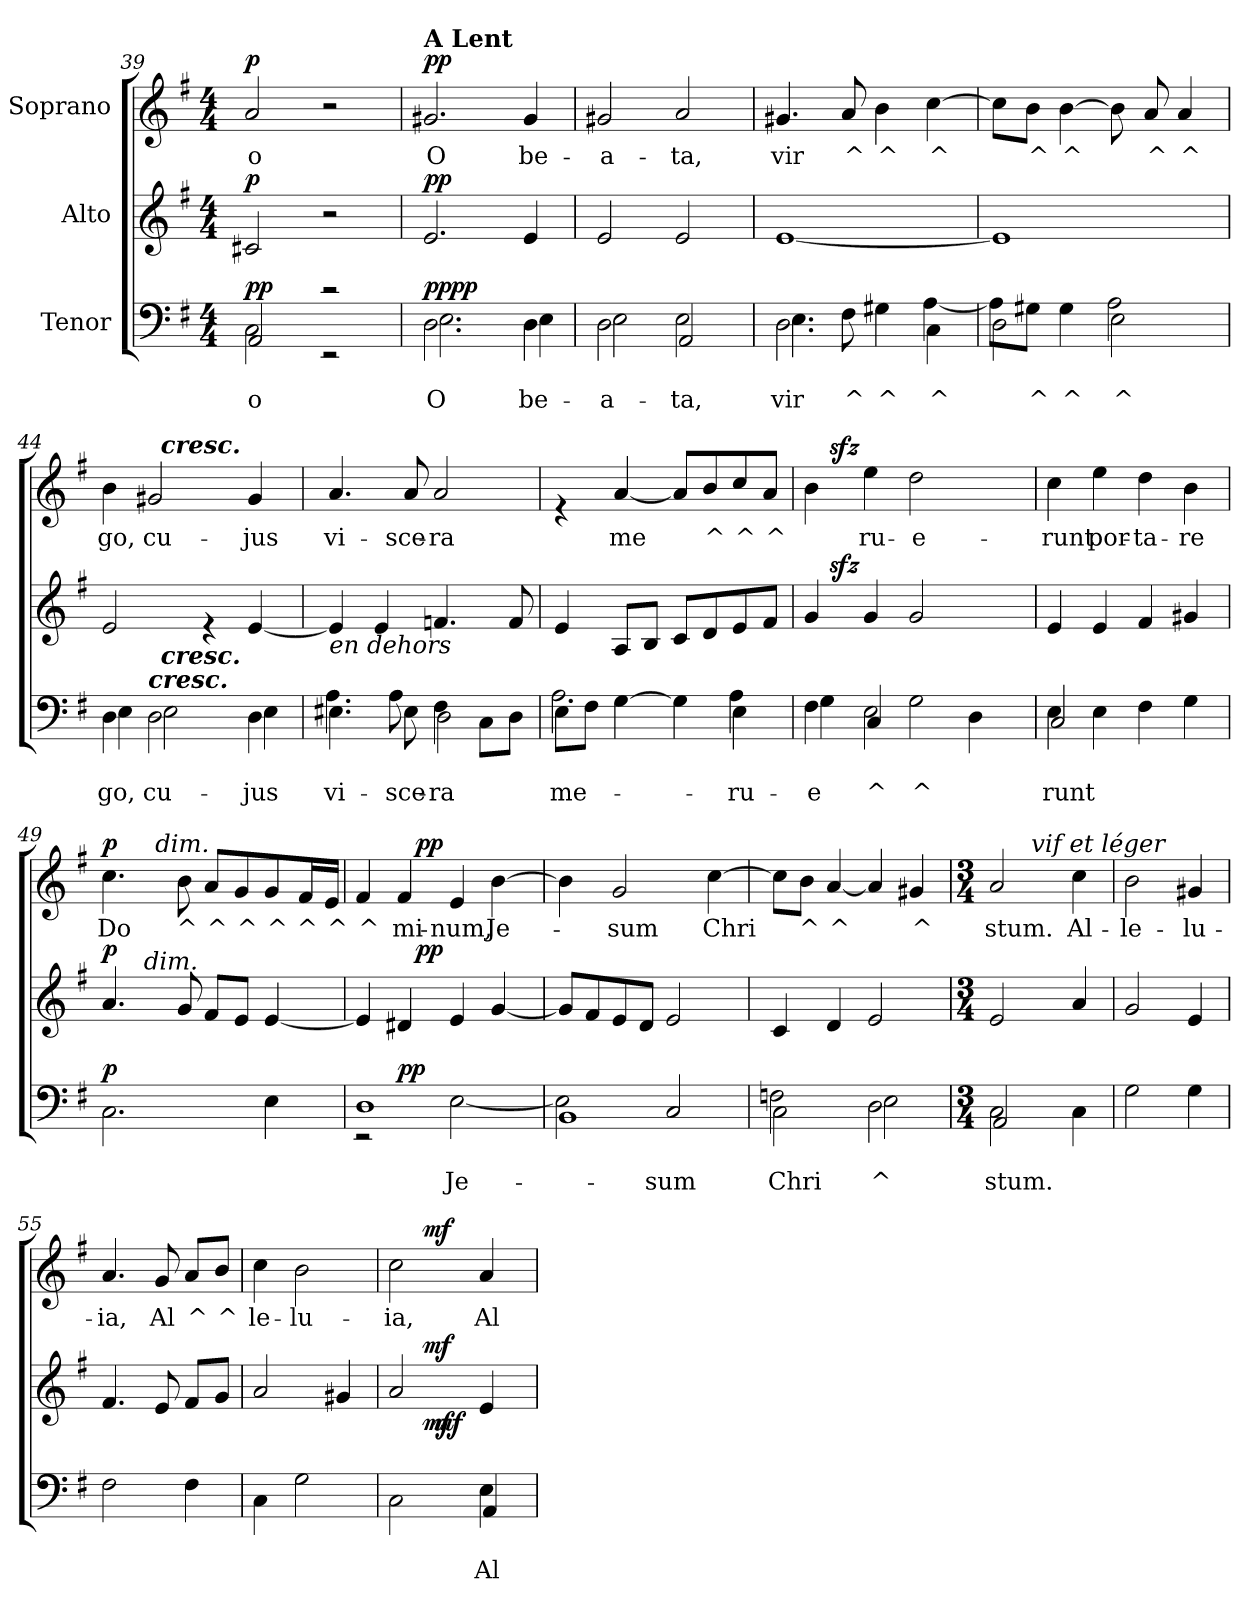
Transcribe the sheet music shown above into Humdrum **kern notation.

**kern	**text	**text	**dynam	**kern	**dynam	**kern	**text	**dynam
*part3	*part3	*part3	*part3	*part2	*part2	*part1	*part1	*part1
*staff3	*staff3	*staff3	*staff3	*staff2	*staff2	*staff1	*staff1	*staff1
*I"Tenor	*	*	*	*I"Alto	*	*I"Soprano	*	*
*clefF4	*	*	*	*clefG2	*	*clefG2	*	*
*k[f#]	*	*	*	*k[f#]	*	*k[f#]	*	*
*G:	*	*	*	*G:	*	*G:	*	*
*M4/4	*	*	*	*M4/4	*	*M4/4	*	*
*MM80	*	*	*	*MM80	*	*MM80	*	*
=39	=39	=39	=39	=39	=39	=39	=39	=39
*^	*	*	*	*	*	*	*	*
!	!	!	!LO:LY:b	!LO:DY:a	!	!	!	!LO:LY:b	!
!	!	!	!	!LO:DY:n=1:a	!	!LO:DY:a	!	!	!LO:DY:a
2C\	2AA/	.	-o	p p	2c#X/	p	2a/	-o	p
2rc	2rEE	.	.	.	2r	.	2r	.	.
=40	=40	=40	=40	=40	=40	=40	=40	=40	=40
!	!	!	!	!	!	!	!LO:TX:a:B:t=A   Lent	!	!
!	!	!	!LO:LY:b	!LO:DY:a	!	!	!	!LO:LY:b	!
!	!	!	!	!LO:DY:n=1:a	!	!LO:DY:a	!	!	!LO:DY:a
2.D\	2.E\	.	O	pp pp	2.e/	pp	2.g#X/	O	pp
!	!	!	!LO:LY:b	!	!	!	!	!LO:LY:b	!
4D\	4E\	.	be-	.	4e/	.	4g#/	be-	.
=41	=41	=41	=41	=41	=41	=41	=41	=41	=41
!	!	!	!LO:LY:b	!	!	!	!	!LO:LY:b	!
2D\	2E\	.	-a-	.	2e/	.	2g#X/	-a-	.
!	!	!	!LO:LY:b	!	!	!	!	!LO:LY:b	!
2E\	2AA/	.	-ta,	.	2e/	.	2a/	-ta,	.
=42	=42	=42	=42	=42	=42	=42	=42	=42	=42
!	!	!	!LO:LY:b	!	!	!	!	!LO:LY:b	!
2.D\	4.E\	.	vir	.	[<1e	.	4.g#X/	vir	.
!	!	!	!LO:LY:b	!	!	!	!	!LO:LY:b	!
.	8F#\	.	^	.	.	.	8a/	^	.
!	!	!	!LO:LY:b	!	!	!	!	!LO:LY:b	!
.	4G#X\	.	^	.	.	.	4b\	^	.
!	!	!	!LO:LY:b	!	!	!	!	!LO:LY:b	!
4C\	[>4A\	.	^	.	.	.	[>4cc\	^	.
!!LO:LB:g=z
=43	=43	=43	=43	=43	=43	=43	=43	=43	=43
2D\	8A\L]	.	.	.	1e]	.	8cc\L]	.	.
!	!	!	!LO:LY:b	!	!	!	!	!LO:LY:b	!
.	8G#X\J	.	^	.	.	.	8b\J	^	.
!	!	!	!LO:LY:b	!	!	!	!	!LO:LY:b	!
.	4G#\	.	^	.	.	.	[>4b\	^	.
!	!	!	!LO:LY:b	!	!	!	!	!	!
2E\	2A\	.	^	.	.	.	8b\]	.	.
!	!	!	!	!	!	!	!	!LO:LY:b	!
.	.	.	.	.	.	.	8a/	^	.
!	!	!	!	!	!	!	!	!LO:LY:b	!
.	.	.	.	.	.	.	4a/	^	.
=44	=44	=44	=44	=44	=44	=44	=44	=44	=44
!	!	!	!LO:LY:b	!	!	!	!	!LO:LY:b	!
*	*^	*	*	*	*	*	*^	*	*
4D\	4E\	4ryy	.	go,	.	2e/	.	4b\	4ryy	go,	.
!LO:TX:a:Bi:t=cresc.	!	!	!	!	!	!	!	!	!	!	!
!	!	!	!	!LO:LY:b	!	!	!	!	!	!LO:LY:b	!
2D\	2E\	32ryy	.	cu-	.	.	.	2g#X/	32ryy	cu-	.
!	!	!	!	!	!	!	!	!	!LO:TX:a:Bi:t=cresc.	!	!
!	!	!LO:TX:a:Bi:t=cresc.	!	!	!	!	!	!	!	!	!
.	.	2ryy	.	.	.	.	.	.	2ryy	.	.
.	.	.	.	.	.	4re	.	.	.	.	.
!	!	!	!	!LO:LY:b	!	!	!	!	!	!LO:LY:b	!
4D\	4E\	.	.	-jus	.	[<4e/	.	4g#/	.	-jus	.
.	.	8..ryy	.	.	.	.	.	.	8..ryy	.	.
=45	=45	=45	=45	=45	=45	=45	=45	=45	=45	=45	=45
!	!	!	!	!	!	!LO:TX:b:i:t=en dehors	!	!	!	!	!
!	!	!	!	!LO:LY:b	!	!	!	!	!	!LO:LY:b	!
*	*v	*v	*	*	*	*	*	*v	*v	*	*
4.E#X\	4.A\	.	vi-	.	4e/]	.	4.a/	vi-	.
.	.	.	.	.	4e/	.	.	.	.
!	!	!	!LO:LY:b	!	!	!	!	!LO:LY:b	!
8E#\	8A\	.	-sce-	.	.	.	8a/	-sce-	.
!	!	!	!LO:LY:b	!	!	!	!	!LO:LY:b	!
4F#\	2D\	.	-ra	.	4.fn/	.	2a/	-ra	.
8C\L	.	.	.	.	.	.	.	.	.
8D\J	.	.	.	.	8f/	.	.	.	.
=46	=46	=46	=46	=46	=46	=46	=46	=46	=46
!	!	!	!LO:LY:b	!	!	!	!	!	!
8E\L	2.A\	.	me-	.	4e/	.	4re	.	.
8F#\J	.	.	.	.	.	.	.	.	.
!	!	!	!	!	!	!	!	!LO:LY:b	!
[>4G\	.	.	.	.	8A/L	.	[<4a/	me	.
.	.	.	.	.	8B/J	.	.	.	.
4G\]	.	.	.	.	8c/L	.	8a/L]	.	.
!	!	!	!	!	!	!	!	!LO:LY:b	!
.	.	.	.	.	8d/	.	8b/	^	.
!	!	!	!LO:LY:b	!	!	!	!	!LO:LY:b	!
4E\	4A\	.	-ru-	.	8e/	.	8cc/	^	.
!	!	!	!	!	!	!	!	!LO:LY:b	!
.	.	.	.	.	8f#/J	.	8a/J	^	.
=47	=47	=47	=47	=47	=47	=47	=47	=47	=47
!	!	!	!LO:LY:b	!	!	!	!	!	!
*	*	*	*	*	*^	*	*^	*	*
4F#\	4G\	.	-e	.	4g/	16.ryy	.	4b\	16.ryy	.	.
!	!	!	!	!	!	!	!LO:DY:a	!	!	!	!LO:DY:a
.	.	.	.	.	.	2ryy	sfz	.	2ryy	.	sfz
!	!	!	!LO:LY:b	!	!	!	!	!	!	!LO:LY:b	!
2E\	4C/	.	^	.	4g/	.	.	4ee\	.	ru-	.
!	!	!	!LO:LY:b	!	!	!	!	!	!	!LO:LY:b	!
.	2G\	.	^	.	2g/	.	.	2dd\	.	-e-	.
.	.	.	.	.	.	4ryy	.	.	4ryy	.	.
4D\	.	.	.	.	.	.	.	.	.	.	.
.	.	.	.	.	.	8ryy	.	.	8ryy	.	.
.	.	.	.	.	.	32ryy	.	.	32ryy	.	.
!!LO:PB:g=z
=48	=48	=48	=48	=48	=48	=48	=48	=48	=48	=48	=48
!	!	!	!LO:LY:b	!	!	!	!	!	!	!LO:LY:b	!
*	*	*	*	*	*v	*v	*	*	*	*	*
*	*	*	*	*	*	*	*v	*v	*	*
4E\	2C/	.	runt	.	4e/	.	4cc\	-runt	.
!	!	!	!	!	!	!	!	!LO:LY:b	!
4E\	.	.	.	.	4e/	.	4ee\	por-	.
!	!	!	!	!	!	!	!	!LO:LY:b	!
4F#\	2ryy	.	.	.	4f#/	.	4dd\	-ta-	.
!	!	!	!	!	!	!	!	!LO:LY:b	!
4G\	.	.	.	.	4g#X/	.	4b\	-re	.
*v	*v	*	*	*	*	*	*	*	*
!!LO:LB:g=z
=49	=49	=49	=49	=49	=49	=49	=49	=49
!	!	!	!LO:DY:a	!	!LO:DY:a	!	!LO:LY:b	!LO:DY:a
*	*	*	*	*^	*	*^	*	*
2.C\	.	.	p	4.a/	4ryy	p	4.cc\	4ryy	Do	p
!	!	!	!	!	!LO:TX:a:i:t=dim.	!	!	!	!	!
.	.	.	.	.	2.ryy	.	.	32ryy	.	.
!	!	!	!	!	!	!	!	!LO:TX:a:i:t=dim.	!	!
.	.	.	.	.	.	.	.	2ryy	.	.
!	!	!	!	!	!	!	!	!	!LO:LY:b	!
.	.	.	.	8g/	.	.	8b\	.	^	.
!	!	!	!	!	!	!	!	!	!LO:LY:b	!
.	.	.	.	8f#/L	.	.	8a/L	.	^	.
!	!	!	!	!	!	!	!	!	!LO:LY:b	!
.	.	.	.	8e/J	.	.	8g/	.	^	.
!	!	!	!	!	!	!	!	!	!LO:LY:b	!
4E\	.	.	.	[<4e/	.	.	8g/	.	^	.
.	.	.	.	.	.	.	.	8..ryy	.	.
!	!	!	!	!	!	!	!	!	!LO:LY:b	!
.	.	.	.	.	.	.	16f#/L	.	^	.
!	!	!	!	!	!	!	!	!	!LO:LY:b	!
.	.	.	.	.	.	.	16e/JJ	.	^	.
=50	=50	=50	=50	=50	=50	=50	=50	=50	=50	=50
*^	*	*	*	*	*	*	*	*	*	*
!	!	!	!	!	!	!	!	!	!	!LO:LY:b	!
*	*^	*	*	*	*	*	*	*	*	*	*
1D	2rEE	4ryy	.	.	.	4e/]	4ryy	.	4f#/	4ryy	^	.
!	!	!	!	!	!LO:DY:a	!	!	!	!	!	!LO:LY:b	!
.	.	2.ryy	.	.	pp	4d#X/	16ryy	.	4f#/	16ryy	mi-	.
!	!	!	!	!	!	!	!	!LO:DY:a	!	!	!	!LO:DY:a
.	.	.	.	.	.	.	2ryy	pp	.	2ryy	.	pp
!	!	!	!	!LO:LY:b	!	!	!	!	!	!	!LO:LY:b	!
.	[>2E\	.	.	Je-	.	4e/	.	.	4e/	.	-num,	.
!	!	!	!	!	!	!	!	!	!	!	!LO:LY:b	!
.	.	.	.	.	.	[<4g/	.	.	[>4b\	.	Je-	.
.	.	.	.	.	.	.	8.ryy	.	.	8.ryy	.	.
*	*v	*v	*	*	*	*	*	*	*v	*v	*	*
*	*	*	*	*	*v	*v	*	*	*	*
=51	=51	=51	=51	=51	=51	=51	=51	=51	=51
1BB	2E\]	.	.	.	8g/L]	.	4b\]	.	.
.	.	.	.	.	8f#/	.	.	.	.
!	!	!	!	!	!	!	!	!LO:LY:b	!
.	.	.	.	.	8e/	.	2g/	-sum	.
.	.	.	.	.	8d/J	.	.	.	.
!	!	!	!LO:LY:b	!	!	!	!	!	!
.	2C/	.	-sum	.	2e/	.	.	.	.
!	!	!	!	!	!	!	!	!LO:LY:b	!
.	.	.	.	.	.	.	[>4cc\	Chri	.
=52	=52	=52	=52	=52	=52	=52	=52	=52	=52
!	!	!	!LO:LY:b	!	!	!	!	!	!
2C\	2Fn\	.	Chri	.	4c/	.	8cc\L]	.	.
!	!	!	!	!	!	!	!	!LO:LY:b	!
.	.	.	.	.	.	.	8b\J	^	.
!	!	!	!	!	!	!	!	!LO:LY:b	!
.	.	.	.	.	4d/	.	[<4a/	^	.
!	!	!	!LO:LY:b	!	!	!	!	!	!
2D\	2E\	.	^	.	2e/	.	4a/]	.	.
!	!	!	!	!	!	!	!	!LO:LY:b	!
.	.	.	.	.	.	.	4g#X/	^	.
=53	=53	=53	=53	=53	=53	=53	=53	=53	=53
*M3/4	*	*	*	*	*M3/4	*	*M3/4	*	*
*	*	*	*	*	*	*	*MM120	*	*
!	!	!	!LO:LY:b	!	!	!	!	!LO:LY:b	!
*	*	*	*	*	*	*	*^	*	*
2C\	2AA/	.	stum.	.	2e/	.	2a/	4ryy	stum.	.
!	!	!	!	!	!	!	!	!LO:TX:a:i:t=vif et léger	!	!
.	.	.	.	.	.	.	.	2ryy	.	.
!	!	!	!	!	!	!	!	!	!LO:LY:b	!
4C\	4ryy	.	.	.	4a/	.	4cc\	.	Al-	.
=54	=54	=54	=54	=54	=54	=54	=54	=54	=54	=54
!	!	!	!	!	!	!	!	!	!LO:LY:b	!
*v	*v	*	*	*	*	*	*v	*v	*	*
2G\	.	.	.	2g/	.	2b\	-le-	.
!	!	!	!	!	!	!	!LO:LY:b	!
4G\	.	.	.	4e/	.	4g#X/	-lu-	.
!!LO:LB:g=z
=55	=55	=55	=55	=55	=55	=55	=55	=55
!	!	!	!	!	!	!	!LO:LY:b	!
2F#\	.	.	.	4.f#/	.	4.a/	-ia,	.
!	!	!	!	!	!	!	!LO:LY:b	!
.	.	.	.	8e/	.	8g/	Al	.
!	!	!	!	!	!	!	!LO:LY:b	!
4F#\	.	.	.	8f#/L	.	8a/L	^	.
!	!	!	!	!	!	!	!LO:LY:b	!
.	.	.	.	8g/J	.	8b/J	^	.
=56	=56	=56	=56	=56	=56	=56	=56	=56
!	!	!	!	!	!	!	!LO:LY:b	!
4C\	.	.	.	2a/	.	4cc\	le-	.
!	!	!	!	!	!	!	!LO:LY:b	!
2G\	.	.	.	.	.	2b\	-lu-	.
.	.	.	.	4g#X/	.	.	.	.
=57	=57	=57	=57	=57	=57	=57	=57	=57
*^	*	*	*	*	*	*	*	*
!	!	!	!	!	!	!	!	!LO:LY:b	!
*^	*^	*	*	*	*^	*	*^	*	*
2C\	2ryy	8.ryy	8..ryy	.	.	.	2a/	8.ryy	.	2cc\	8.ryy	-ia,	.
!	!	!	!	!	!	!LO:DY:a	!	!	!LO:DY:a	!	!	!	!LO:DY:a
.	.	2ryy	.	.	.	mf	.	2ryy	mf	.	2ryy	.	mf
!	!	!	!	!	!	!LO:DY:a	!	!	!	!	!	!	!
.	.	.	2ryy	.	.	mf	.	.	.	.	.	.	.
!	!	!	!	!	!LO:LY:b	!	!	!	!	!	!	!LO:LY:b	!
4E\	4AA/	.	.	.	Al-	.	4e/	.	.	4a/	.	Al-	.
.	.	16ryy	.	.	.	.	.	16ryy	.	.	16ryy	.	.
.	.	.	32ryy	.	.	.	.	.	.	.	.	.	.
*v	*v	*v	*v	*	*	*	*	*	*	*v	*v	*	*
*	*	*	*	*v	*v	*	*	*	*
=	=	=	=	=	=	=	=	=
*-	*-	*-	*-	*-	*-	*-	*-	*-
